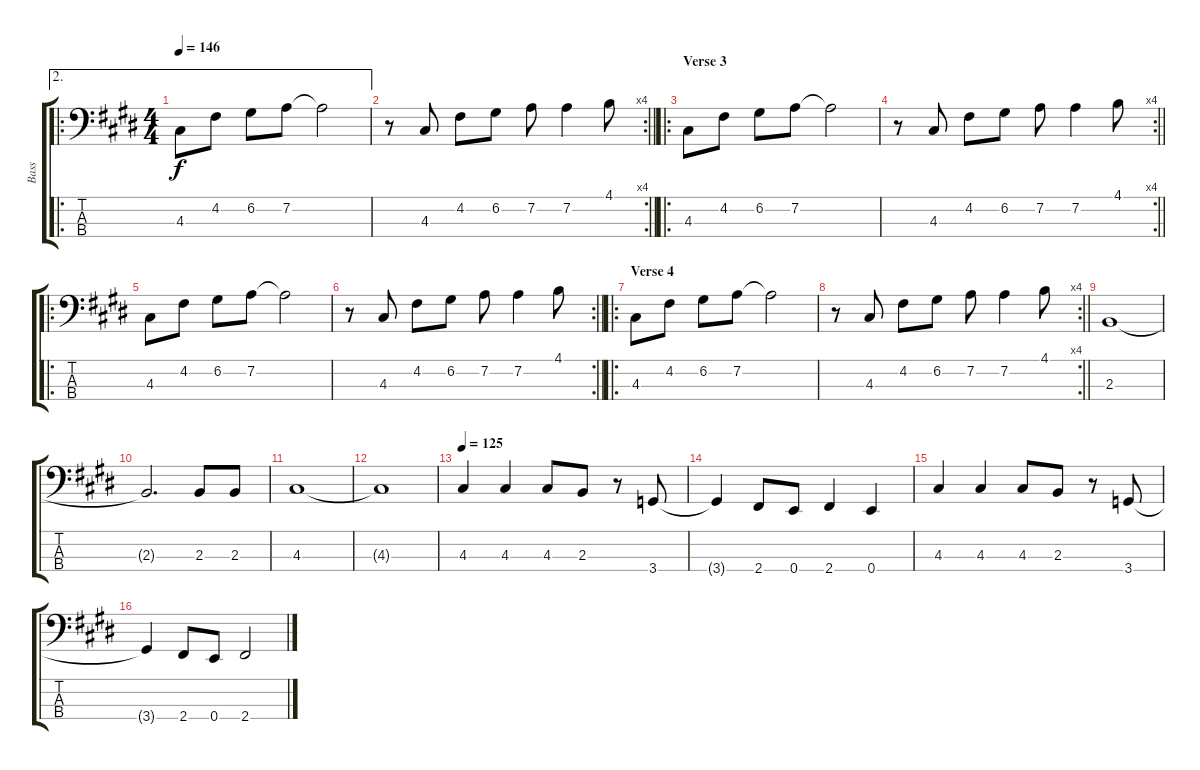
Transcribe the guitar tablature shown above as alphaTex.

\track ("Bass" "Bass") {instrument electricbassfinger}
\staff {score tabs}
\tuning (G2 D2 A1 E1) {hide}
\ae 2
\ro
\ts (4 4)
\tempo 146
\clef f4
\ks e
4.3.8{dy f} 4.2.8 6.2.8 7.2.8 7.2{t}.2 |
\rc 4
\barLineRight lightlight
r.8 4.3.8 4.2.8 6.2.8 7.2.8 7.2.4 4.1.8 |
\ro
\section ("" "Verse 3")
4.3.8 4.2.8 6.2.8 7.2.8 7.2{t}.2 |
\rc 4
\barLineRight lightlight
r.8 4.3.8 4.2.8 6.2.8 7.2.8 7.2.4 4.1.8 |
\ro
4.3.8 4.2.8 6.2.8 7.2.8 7.2{t}.2 |
\rc 2
\barLineRight lightlight
r.8 4.3.8 4.2.8 6.2.8 7.2.8 7.2.4 4.1.8 |
\ro
\section ("" "Verse 4")
4.3.8 4.2.8 6.2.8 7.2.8 7.2{t}.2 |
\rc 4
\barLineRight lightlight
r.8 4.3.8 4.2.8 6.2.8 7.2.8 7.2.4 4.1.8 |
2.3.1 |
2.3{t}.2{d} 2.3.8 2.3.8 |
4.3.1 |
4.3{t}.1 |
\tempo 125
4.3.4 4.3.4 4.3.8 2.3.8 r.8 3.4.8 |
3.4{t}.4 2.4.8 0.4.8 2.4.4 0.4.4 |
4.3.4 4.3.4 4.3.8 2.3.8 r.8 3.4.8 |
3.4{t}.4 2.4.8 0.4.8 2.4.2
